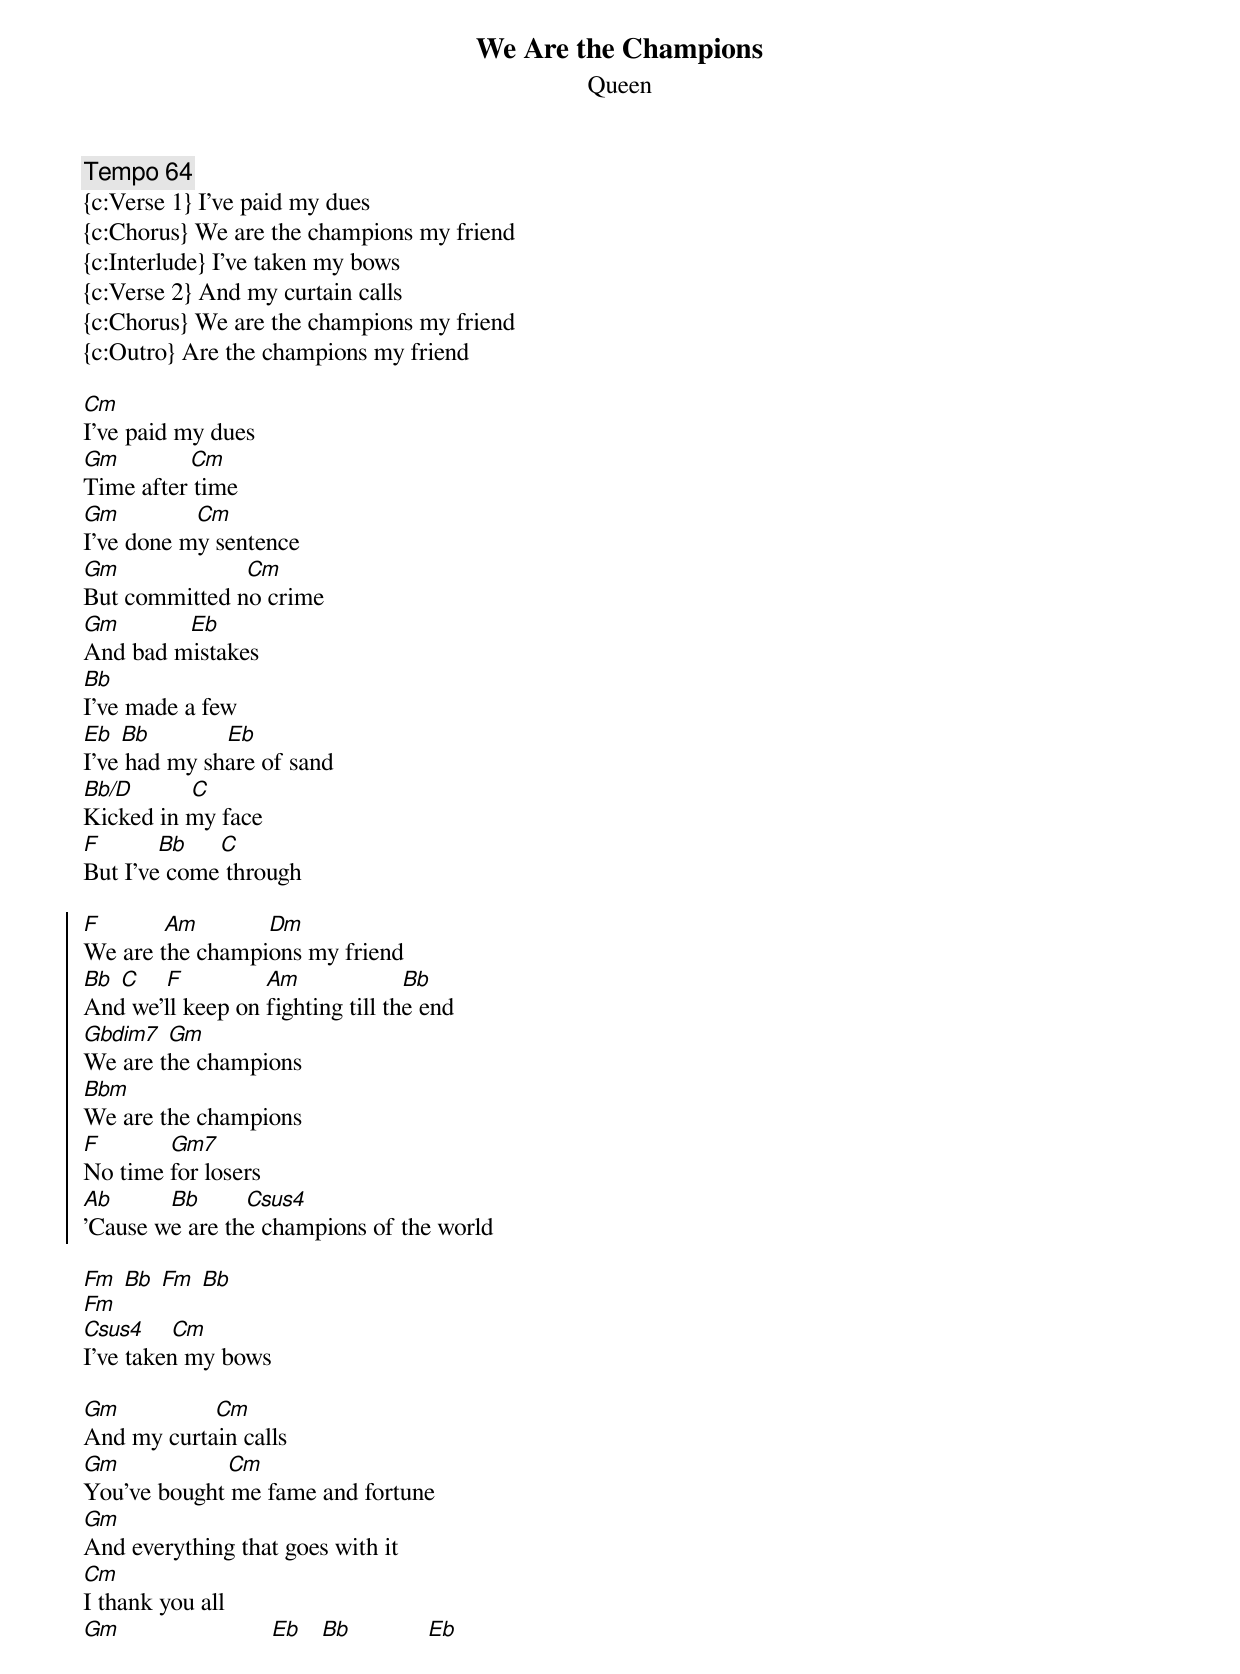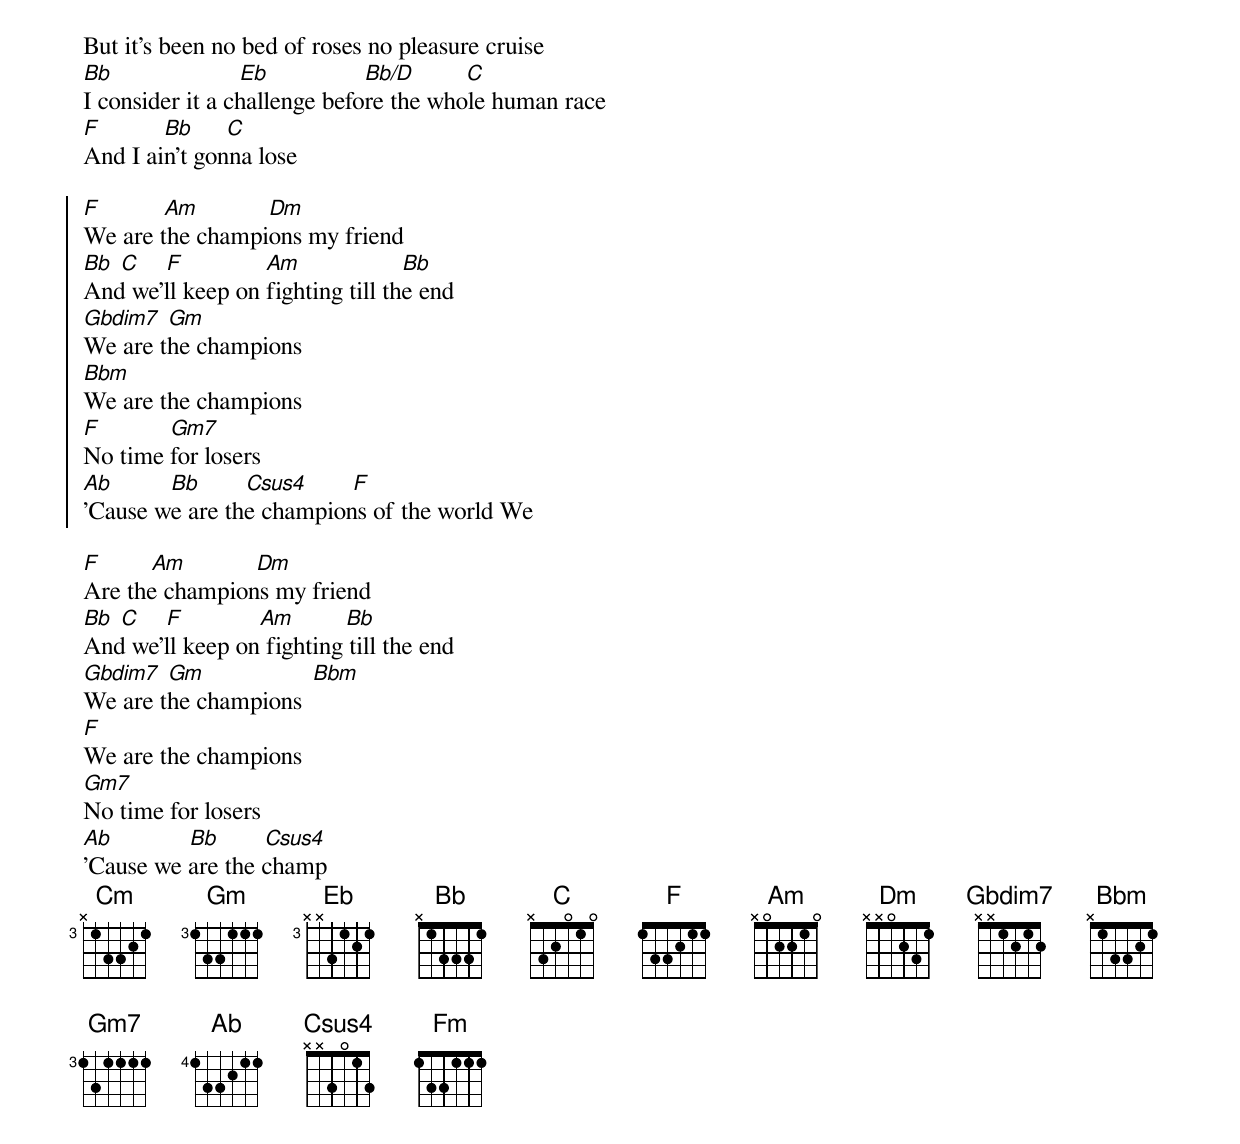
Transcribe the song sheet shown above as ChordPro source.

{t: We Are the Champions}
{st: Queen}
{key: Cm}
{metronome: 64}
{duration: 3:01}


{c:Tempo 64}
{c:Verse 1} I've paid my dues
{c:Chorus} We are the champions my friend
{c:Interlude} I've taken my bows
{c:Verse 2} And my curtain calls
{c:Chorus} We are the champions my friend
{c:Outro} Are the champions my friend

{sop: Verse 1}
[Cm]
I've paid my dues
[Gm]           [Cm]
Time after time
[Gm]            [Cm]
I've done my sentence
[Gm]                    [Cm]
But committed no crime
[Gm]           [Eb]
And bad mistakes
[Bb]
I've made a few
[Eb] [Bb]            [Eb]
I've had my share of sand
[Bb/D]         [C]
Kicked in my face
[F]         [Bb]     [C]
But I've come through
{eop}

{soc}
[F]          [Am]           [Dm]
We are the champions my friend
[Bb] [C]    [F]             [Am]                [Bb]
And we'll keep on fighting till the end
[Gbdim7] [Gm]
We are the champions
[Bbm]
We are the champions
[F]           [Gm7]
No time for losers
[Ab]         [Bb]       [Csus4]
'Cause we are the champions of the world
{eoc}

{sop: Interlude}
[Fm] [Bb] [Fm] [Bb]
[Fm]
[Csus4]    [Cm]
I've taken my bows
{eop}

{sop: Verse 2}
[Gm]               [Cm]
And my curtain calls
[Gm]                 [Cm]
You've bought me fame and fortune
[Gm]
And everything that goes with it
[Cm]
I thank you all
[Gm]                        [Eb]   [Bb]            [Eb]
But it's been no bed of roses no pleasure cruise
[Bb]                    [Eb]               [Bb/D]        [C]
I consider it a challenge before the whole human race
[F]          [Bb]     [C]
And I ain't gonna lose
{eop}

{soc}
[F]          [Am]           [Dm]
We are the champions my friend
[Bb] [C]    [F]             [Am]                [Bb]
And we'll keep on fighting till the end
[Gbdim7] [Gm]
We are the champions
[Bbm]
We are the champions
[F]           [Gm7]
No time for losers
[Ab]         [Bb]       [Csus4]       [F]
'Cause we are the champions of the world We
{eoc}

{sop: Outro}
[F]        [Am]           [Dm]
Are the champions my friend
[Bb] [C]    [F]            [Am]        [Bb]
And we'll keep on fighting till the end
[Gbdim7] [Gm]                 [Bbm]
We are the champions
[F]
We are the champions
[Gm7]
No time for losers
[Ab]            [Bb]       [Csus4]
'Cause we are the champ
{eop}
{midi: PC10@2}
